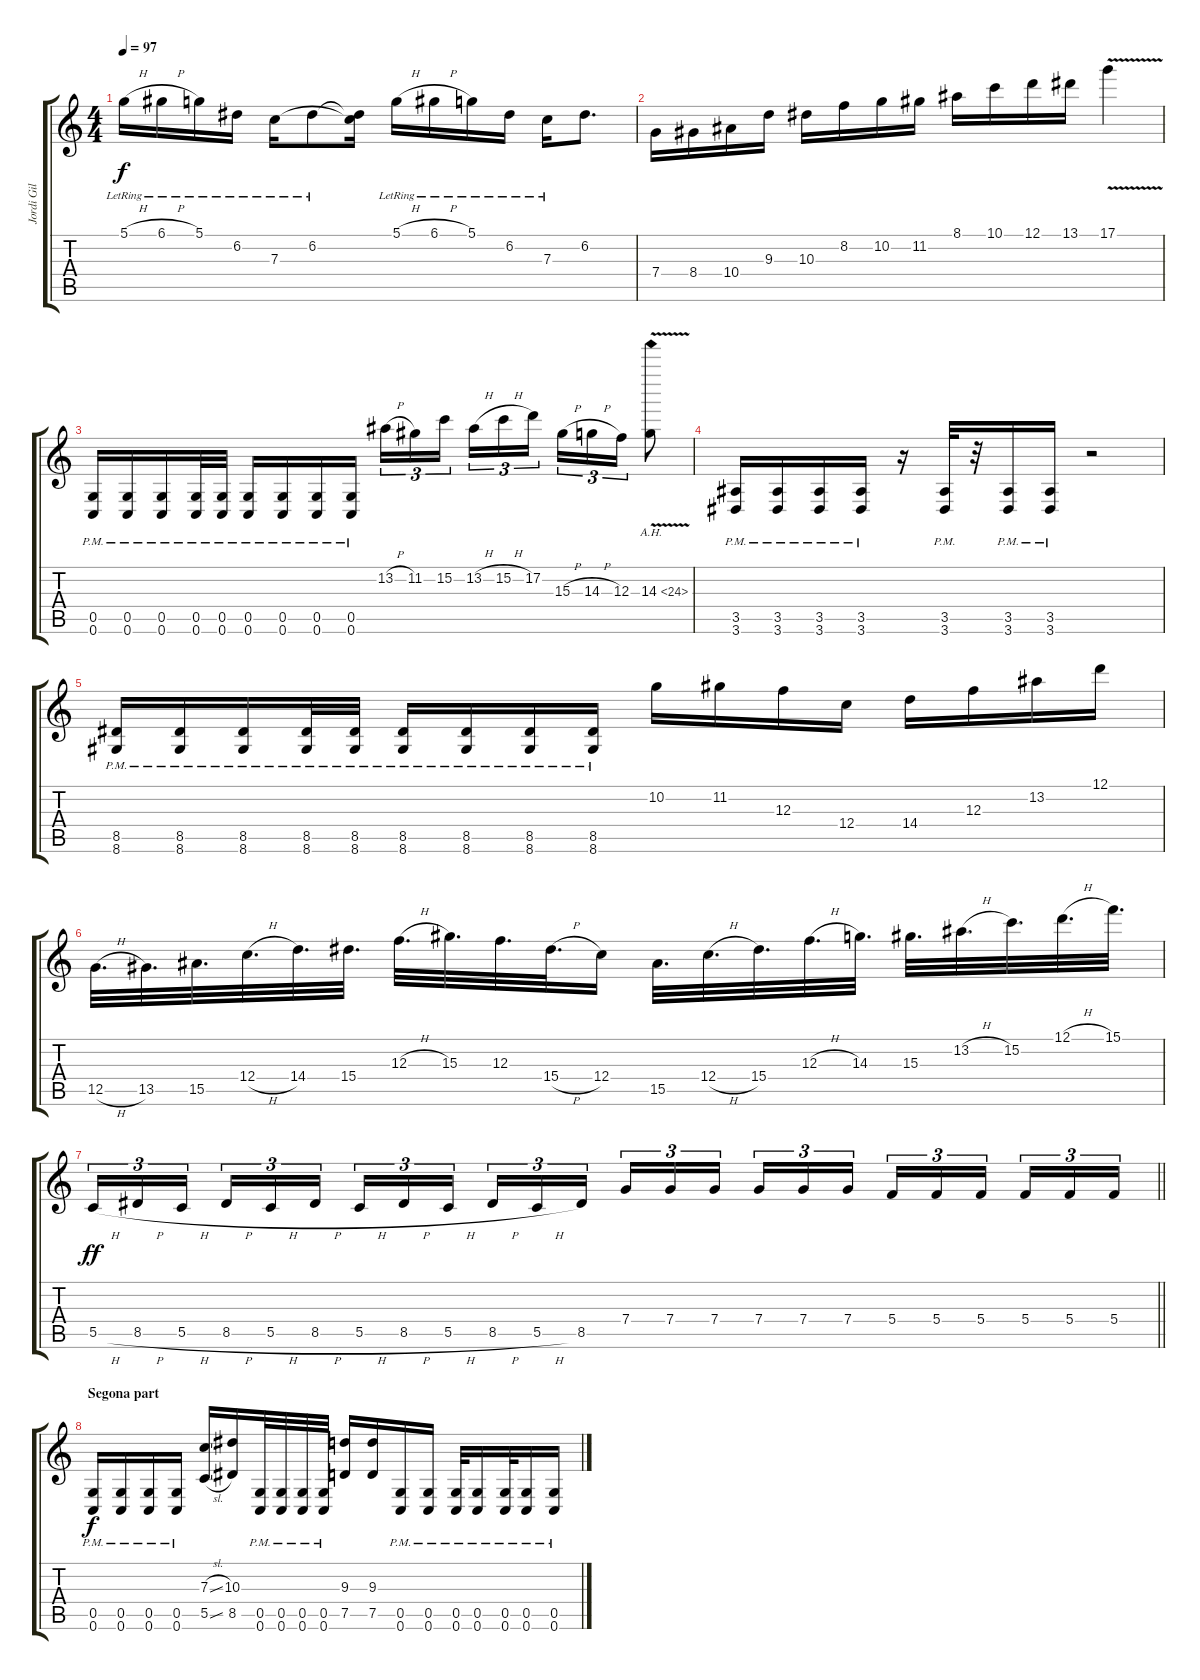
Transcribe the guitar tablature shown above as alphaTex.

\track ("Jordi Gil" "Jordi Gil") {instrument overdrivenguitar}
\staff {score tabs}
\tuning (D4 A3 F3 C3 G2 C2) {hide}
\ts (4 4)
\tempo 97
\clef g2
\ks c
5.1{h lr}.16{dy f} 6.1{h lr}.16 5.1{lr}.16 6.2{lr}.16 7.3{lr}.16 6.2{lr}.8 (6.2{t} 7.3{t}).16 5.1{h lr}.16 6.1{h lr}.16 5.1{lr}.16 6.2{lr}.16 7.3{lr}.16 6.2.8{d} |
7.4.16 8.4.16 10.4.16 9.3.16 10.3.16 8.2.16 10.2.16 11.2.16 8.1.16 10.1.16 12.1.16 13.1.16 17.1{v}.4 |
(0.5{pm} 0.6{pm}).16 (0.5{pm} 0.6{pm}).16 (0.5{pm} 0.6{pm}).16 (0.5{pm} 0.6{pm}).32 (0.5{pm} 0.6{pm}).32 (0.5{pm} 0.6{pm}).16 (0.5{pm} 0.6{pm}).16 (0.5{pm} 0.6{pm}).16 (0.5{pm} 0.6{pm}).16 13.2{h}.16{tu (3 2)} 11.2.16{tu (3 2)} 15.2.16{tu (3 2) beam splitsecondary} 13.2{h}.16{tu (3 2)} 15.2{h}.16{tu (3 2)} 17.2.16{tu (3 2)} 15.3{h}.16{tu (3 2)} 14.3{h}.16{tu (3 2)} 12.3.16{tu (3 2)} 14.3{ah 10 v}.8 |
(3.5{pm} 3.6{pm}).16 (3.5{pm} 3.6{pm}).16 (3.5{pm} 3.6{pm}).16 (3.5{pm} 3.6{pm}).16 r.16 (3.5{pm} 3.6{pm}).32 r.32 (3.5{pm} 3.6{pm}).16 (3.5{pm} 3.6{pm}).16 r.2 |
(8.5{pm} 8.6{pm}).16 (8.5{pm} 8.6{pm}).16 (8.5{pm} 8.6{pm}).16 (8.5{pm} 8.6{pm}).32 (8.5{pm} 8.6{pm}).32 (8.5{pm} 8.6{pm}).16 (8.5{pm} 8.6{pm}).16 (8.5{pm} 8.6{pm}).16 (8.5{pm} 8.6{pm}).16 10.2.16 11.2.16 12.3.16 12.4.16 14.4.16 12.3.16 13.2.16 12.1.16 |
12.5{h}.32{d} 13.5.32{d} 15.5.32{d} 12.4{h}.32{d} 14.4.32{d} 15.4.32{d} 12.3{h}.32{d} 15.3.32{d} 12.3.32{d} 15.4{h}.32{d} 12.4.16 15.5.32{d} 12.4{h}.32{d} 15.4.32{d} 12.3{h}.32{d} 14.3.32{d} 15.3.32{d} 13.2{h}.32{d} 15.2.32{d} 12.1{h}.32{d} 15.1.32{d} |
\barLineRight lightlight
5.5{h}.16{tu (3 2) dy ff} 8.5{h}.16{tu (3 2)} 5.5{h}.16{tu (3 2) beam splitsecondary} 8.5{h}.16{tu (3 2)} 5.5{h}.16{tu (3 2)} 8.5{h}.16{tu (3 2)} 5.5{h}.16{tu (3 2)} 8.5{h}.16{tu (3 2)} 5.5{h}.16{tu (3 2) beam splitsecondary} 8.5{h}.16{tu (3 2)} 5.5{h}.16{tu (3 2)} 8.5.16{tu (3 2)} 7.4.16{tu (3 2)} 7.4.16{tu (3 2)} 7.4.16{tu (3 2) beam splitsecondary} 7.4.16{tu (3 2)} 7.4.16{tu (3 2)} 7.4.16{tu (3 2)} 5.4.16{tu (3 2)} 5.4.16{tu (3 2)} 5.4.16{tu (3 2) beam splitsecondary} 5.4.16{tu (3 2)} 5.4.16{tu (3 2)} 5.4.16{tu (3 2)} |
\section ("" "Segona part")
(0.5{pm} 0.6{pm}).16{dy f} (0.5{pm} 0.6{pm}).16 (0.5{pm} 0.6{pm}).16 (0.5{pm} 0.6{pm}).16 (7.3{sl} 5.5{sl}).16 (10.3 8.5).16 (0.5{pm} 0.6{pm}).32 (0.5{pm} 0.6{pm}).32 (0.5{pm} 0.6{pm}).32 (0.5{pm} 0.6{pm}).32 (9.3 7.5).16 (9.3 7.5).16 (0.5{pm} 0.6{pm}).16 (0.5{pm} 0.6{pm}).16 (0.5{pm} 0.6{pm}).32 (0.5{pm} 0.6{pm}).16 (0.5{pm} 0.6{pm}).32 (0.5{pm} 0.6{pm}).16 (0.5{pm} 0.6{pm}).16
